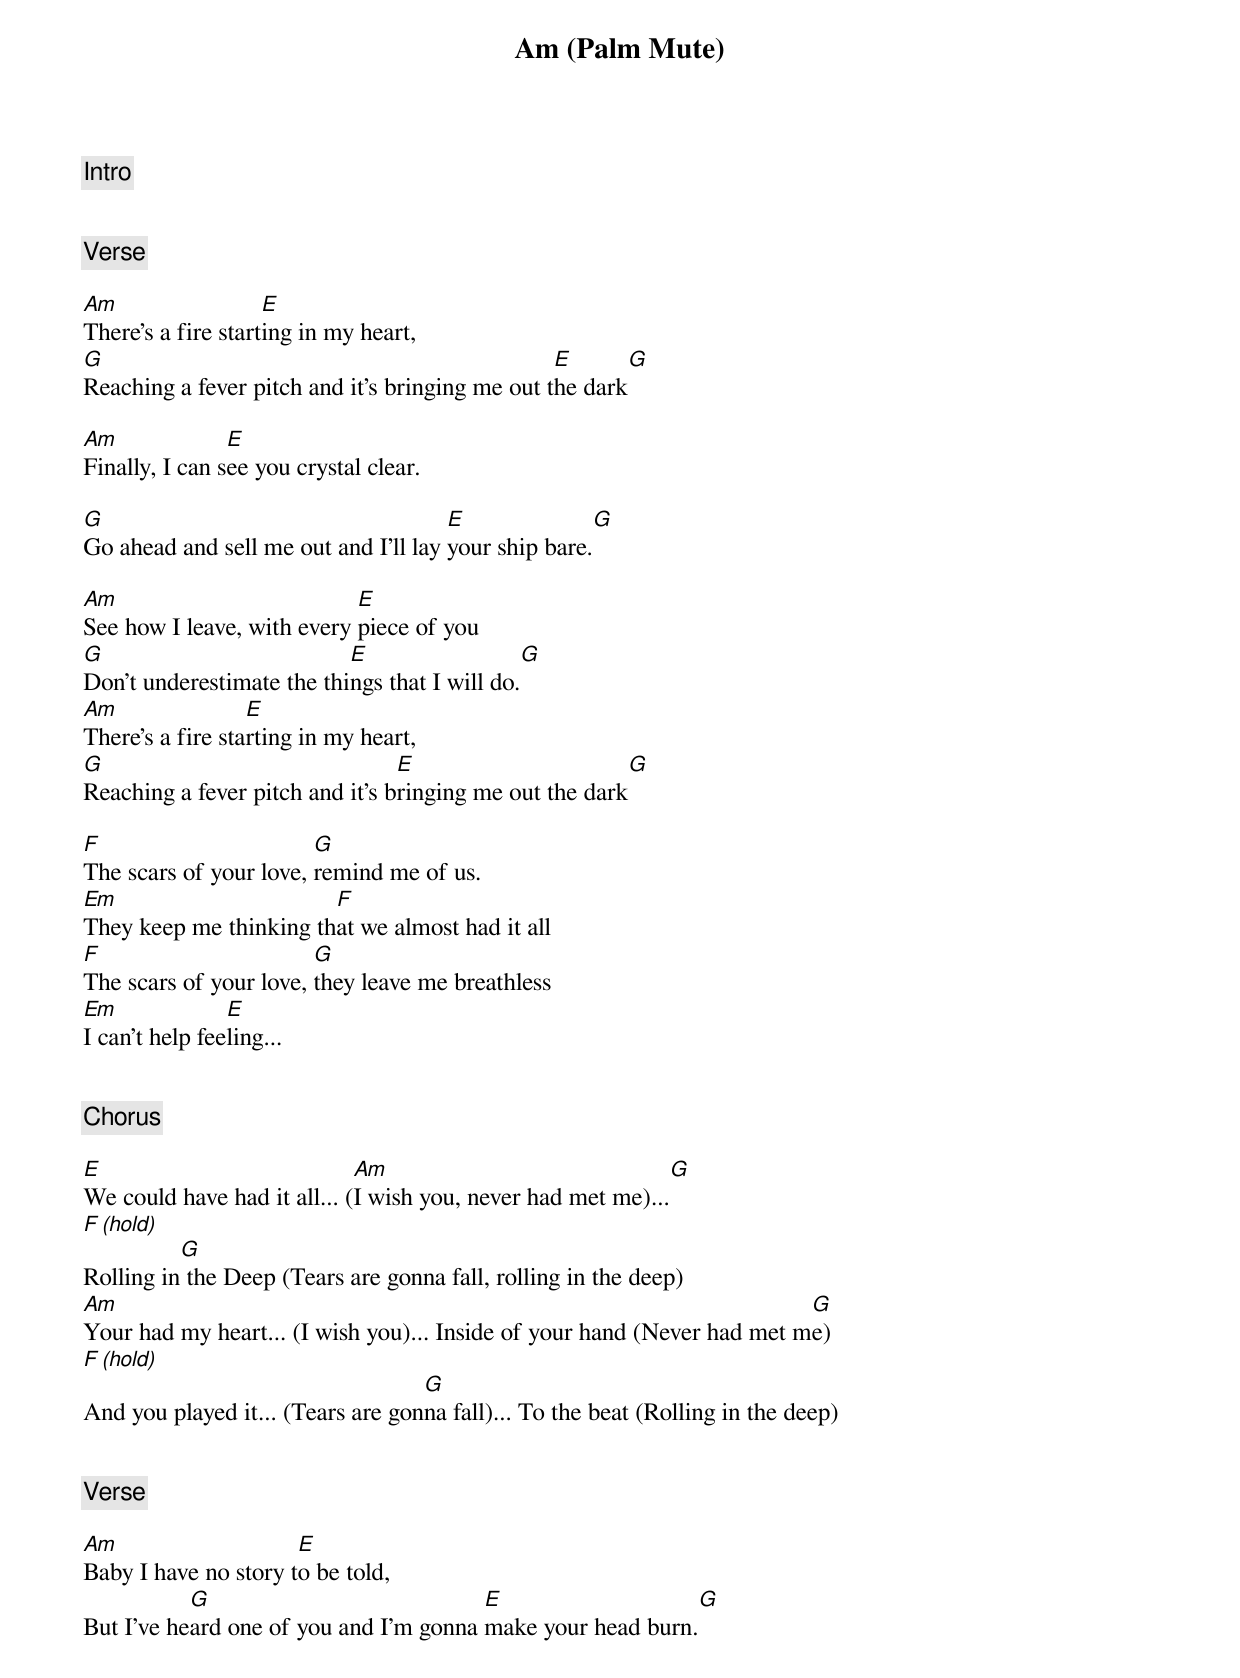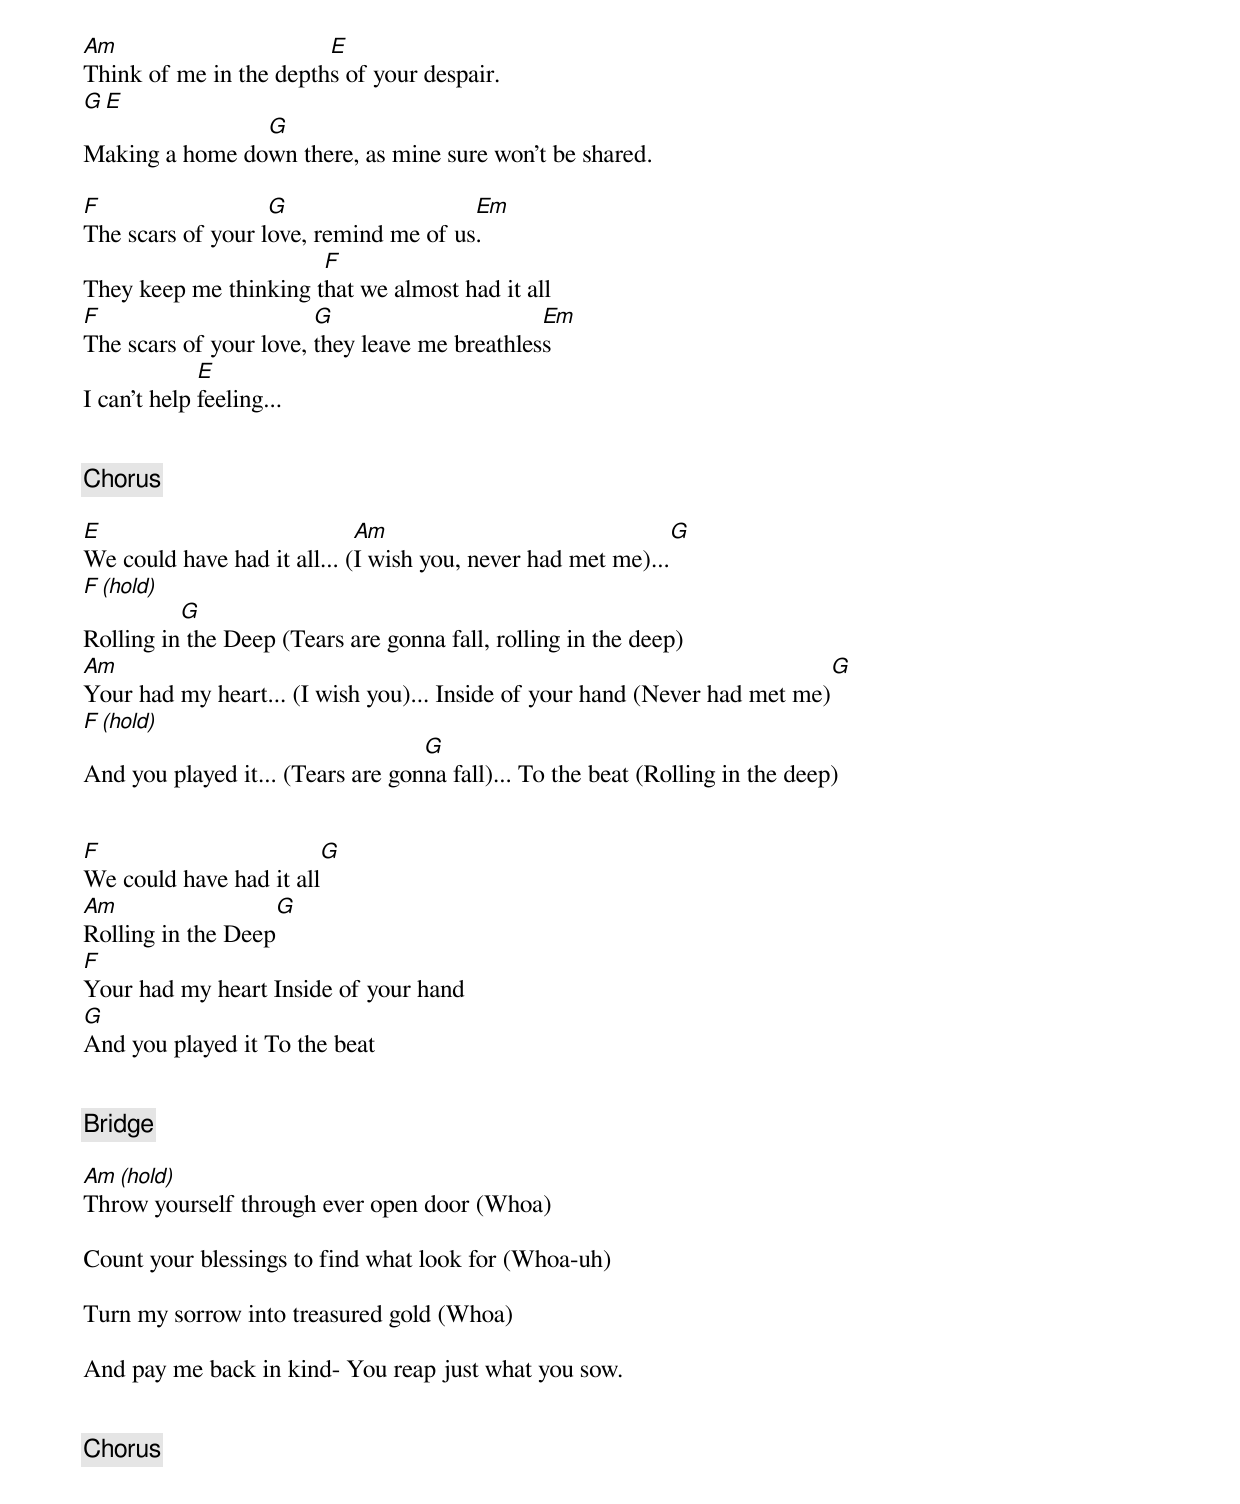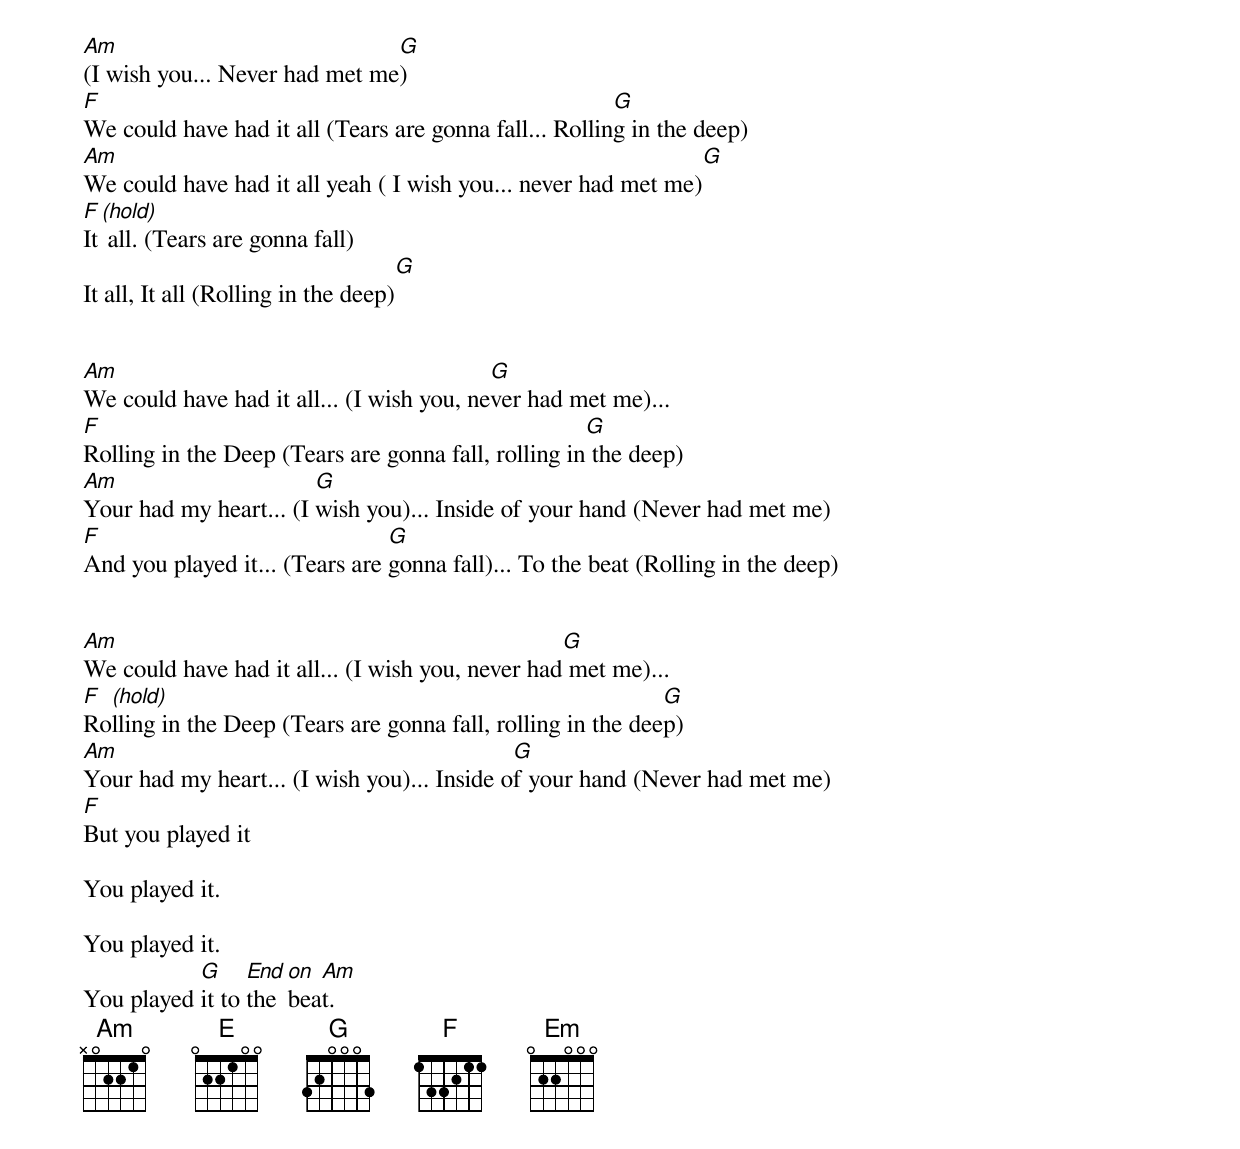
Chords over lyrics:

[Intro]

Am (Palm Mute)


[Verse]

Am                  E
There's a fire starting in my heart,
G                                                E          G
Reaching a fever pitch and it's bringing me out the dark

Am              E
Finally, I can see you crystal clear.

G                                     E                 G
Go ahead and sell me out and I'll lay your ship bare.

Am                          E
See how I leave, with every piece of you
G                          E                   G
Don't underestimate the things that I will do.
Am                E
There's a fire starting in my heart,
G                                E                        G
Reaching a fever pitch and it's bringing me out the dark

F                       G
The scars of your love, remind me of us.
Em                      F
They keep me thinking that we almost had it all
F                       G
The scars of your love, they leave me breathless
Em              E
I can't help feeling...


[Chorus]

E                            Am                              G
We could have had it all... (I wish you, never had met me)...
F (hold)
          G
Rolling in the Deep (Tears are gonna fall, rolling in the deep)
Am                                                                       G
Your had my heart... (I wish you)... Inside of your hand (Never had met me)
F (hold)
                                   G
And you played it... (Tears are gonna fall)... To the beat (Rolling in the deep)


[Verse]

Am                    E
Baby I have no story to be told,
           G                            E                              G
But I've heard one of you and I'm gonna make your head burn.
Am                      E
Think of me in the depths of your despair.
 G                                          E
                G
Making a home down there, as mine sure won't be shared.

F                  G                   Em
The scars of your love, remind me of us.
                       F
They keep me thinking that we almost had it all
F                       G                      Em
The scars of your love, they leave me breathless
             E
I can't help feeling...


[Chorus]

E                            Am                              G
We could have had it all... (I wish you, never had met me)...
F (hold)
          G
Rolling in the Deep (Tears are gonna fall, rolling in the deep)
Am                                                                              G
Your had my heart... (I wish you)... Inside of your hand (Never had met me)
F (hold)
                                   G
And you played it... (Tears are gonna fall)... To the beat (Rolling in the deep)


F                                 G
We could have had it all
Am                          G
Rolling in the Deep
F
Your had my heart Inside of your hand
G
And you played it To the beat


[Bridge]

Am (hold)
Throw yourself through ever open door (Whoa)

Count your blessings to find what look for (Whoa-uh)

Turn my sorrow into treasured gold (Whoa)

And pay me back in kind- You reap just what you sow.


[Chorus]

Am                             G
(I wish you... Never had met me)
F                                                       G
We could have had it all (Tears are gonna fall... Rolling in the deep)
Am                                                              G
We could have had it all yeah ( I wish you... never had met me)
F (hold)
It all. (Tears are gonna fall)
                                           G
It all, It all (Rolling in the deep)


Am                                         G
We could have had it all... (I wish you, never had met me)...
F                                                    G
Rolling in the Deep (Tears are gonna fall, rolling in the deep)
Am                      G
Your had my heart... (I wish you)... Inside of your hand (Never had met me)
F                               G
And you played it... (Tears are gonna fall)... To the beat (Rolling in the deep)


Am                                                G
We could have had it all... (I wish you, never had met me)...
F (hold)                                                     G
Rolling in the Deep (Tears are gonna fall, rolling in the deep)
Am                                           G
Your had my heart... (I wish you)... Inside of your hand (Never had met me)
F
But you played it

You played it.

You played it.
           G     End on Am
You played it to the beat.
